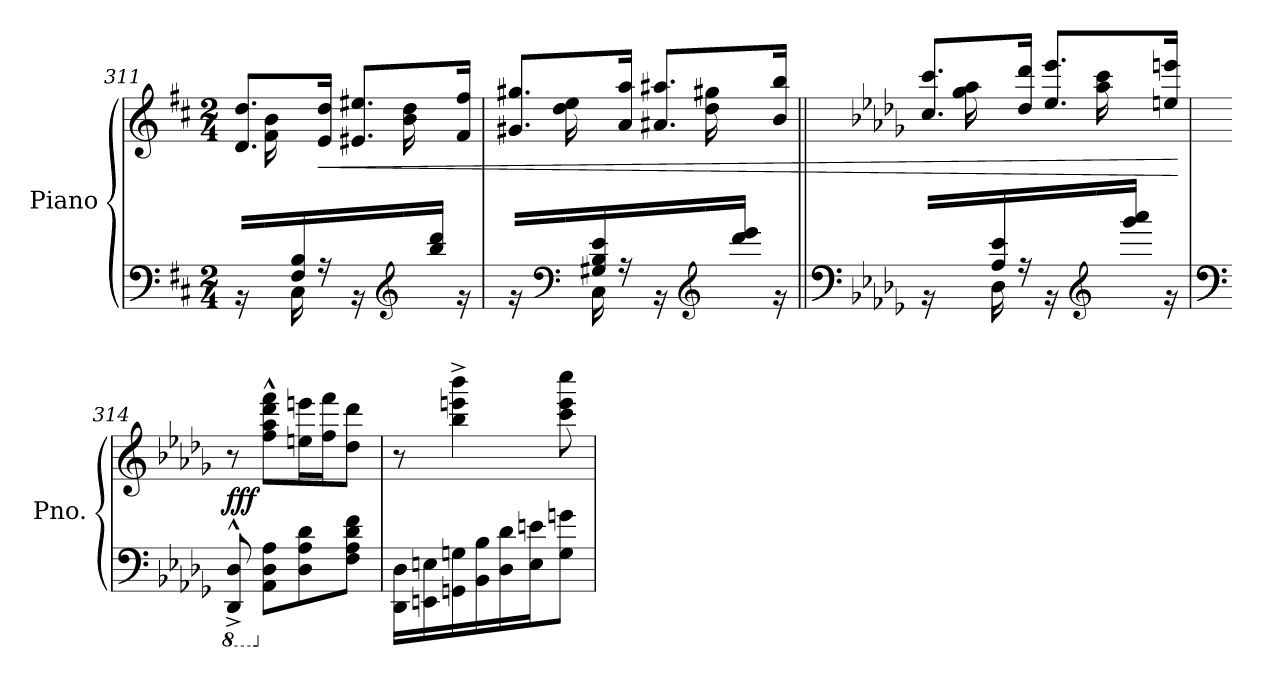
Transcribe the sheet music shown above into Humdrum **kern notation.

**kern	**kern	**dynam
*part1	*part1	*part1
*staff2	*staff1	*staff1/2
*I"Piano	*	*
*I'Pno.	*	*
*clefF4	*clefG2	*
*k[f#c#]	*k[f#c#]	*
*D:	*D:	*
*M2/4	*M2/4	*
=311	=311	=311
*^	*^	*
16rBB	8ryy	8.d/ 8.dd/L	16ryy	.
16ryy	.	.	16f#\ 16b\LL	.
16F#/ 16B/JJ	16C#\	.	8.ryy	.
!	!	!	!	!LO:HP:b
16rA	4ryy	16e/ 16dd/Jk	.	<
16rBB	.	8.e#X/ 8.ee#X/L	.	.
*clefG2	*	*	*	*
16ryy	.	.	16b\ 16dd\LL	.
16bb/ 16ddd/JJ	.	.	8ryy	.
16rg	16ryy	16f#/ 16ff#/Jk	.	.
=312	=312	=312	=312	=312
16rg	8ryy	8.g#X/ 8.gg#X/L	16ryy	.
*clefF4	*	*	*	*
16ryy	.	.	16dd\ 16ee\LL	.
16G#X/ 16B/ 16e/JJ	16C#\	.	8.ryy	.
16rA	4ryy	16a/ 16aa/Jk	.	.
16rBB	.	8.a#X/ 8.aa#X/L	.	.
*clefG2	*	*	*	*
16ryy	.	.	16dd\ 16gg#X\LL	.
16ddd/ 16eee/JJ	.	.	8ryy	.
16rg	16ryy	16b/ 16bb/Jk	.	.
=313||	=313||	=313||	=313||	=313||
*clefF4	*	*	*	*
*k[b-e-a-d-g-]	*	*k[b-e-a-d-g-]	*	*
*D-:	*	*D-:	*	*
16rBB	8ryy	8.cc/ 8.ccc/L	16ryy	.
16ryy	.	.	16gg-\ 16aa-\LL	.
16A-/ 16e-/JJ	16D-\	.	8.ryy	.
16rA	4ryy	16dd-/ 16ddd-/Jk	.	.
16rBB	.	8.ee-/ 8.eee-/L	.	.
*clefG2	*	*	*	*
16ryy	.	.	16aa-\ 16ccc\LL	.
16ggg-/ 16aaa-/JJ	.	.	8ryy	.
16rg	16ryy	16een/ 16eeen/Jk	.	.
*v	*v	*	*	*
*	*v	*v	*
.	.	[
!!LO:LB:g=z
=314	=314	=314
*clefF4	*	*
*8ba	*	*
!	!	!LO:DY:b
8DDD-/^^^ 8DD-/^^^	8r	fff
*X8ba	*	*
8AA-\ 8D-\ 8A-\L	8ff\^^ 8aa-\^^ 8ddd-\^^ 8fff\^^L	.
8D-\ 8A-\ 8d-\	16een\ 16eeen\L	.
.	16ff\ 16fff\J	.
8F\ 8A-\ 8d-\ 8f\J	8dd-\ 8ddd-\J	.
=315	=315	=315
16DD-\ 16D-\LL	8r	.
16EEn\ 16En\	.	.
16GGn\ 16Gn\	4bb-\^ 4eeen\^ 4bbb-\^	.
16BB-\ 16B-\	.	.
16D-\ 16d-\	.	.
16E\ 16en\J	.	.
8G\ 8gn\J	8ccc\ 8eee\ 8cccc\	.
=	=	=
*-	*-	*-
